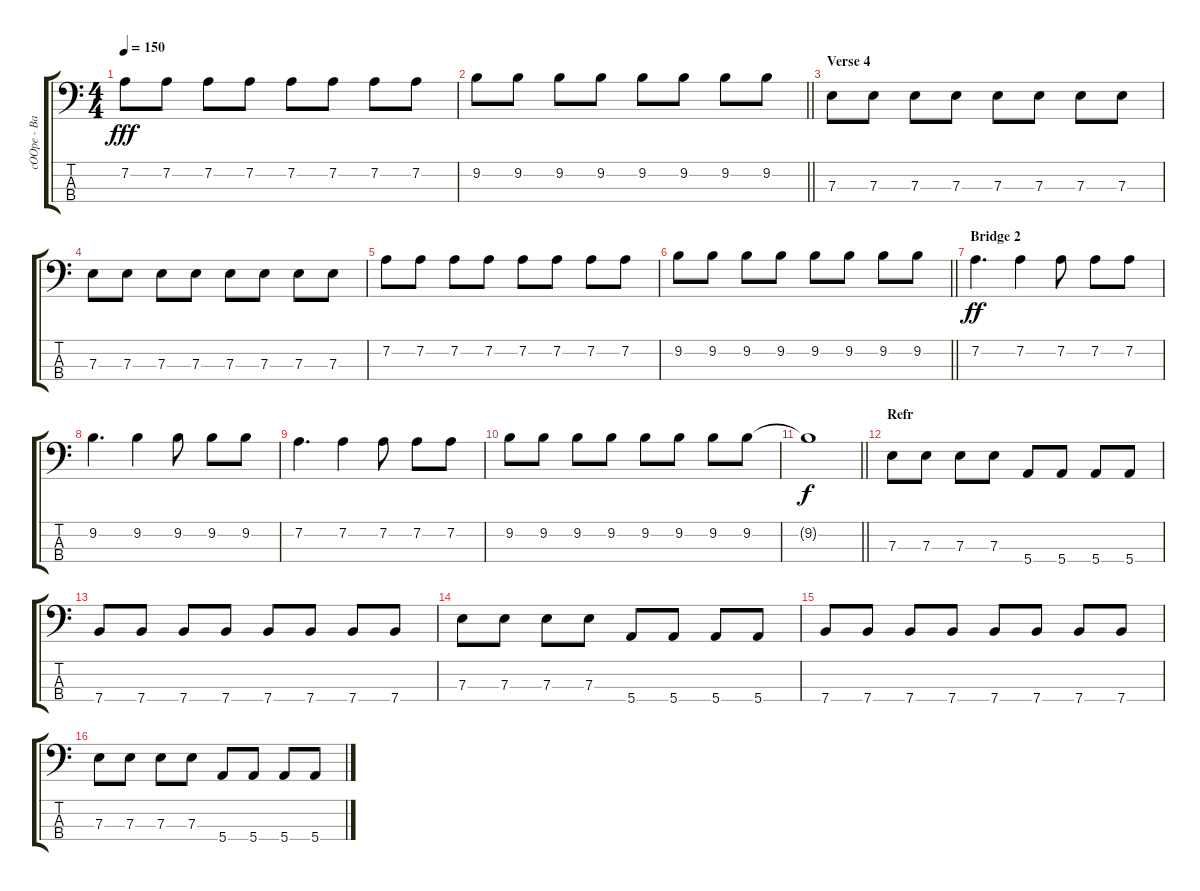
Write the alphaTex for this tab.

\track ("cOOpe - Bass" "cOOpe - Ba") {instrument electricbassfinger}
\staff {score tabs}
\tuning (G2 D2 A1 E1) {hide}
\ts (4 4)
\tempo 150
\clef f4
\ks c
7.2.8{dy fff} 7.2.8 7.2.8 7.2.8 7.2.8 7.2.8 7.2.8 7.2.8 |
\barLineRight lightlight
9.2.8 9.2.8 9.2.8 9.2.8 9.2.8 9.2.8 9.2.8 9.2.8 |
\section ("" "Verse 4")
7.3.8 7.3.8 7.3.8 7.3.8 7.3.8 7.3.8 7.3.8 7.3.8 |
7.3.8 7.3.8 7.3.8 7.3.8 7.3.8 7.3.8 7.3.8 7.3.8 |
7.2.8 7.2.8 7.2.8 7.2.8 7.2.8 7.2.8 7.2.8 7.2.8 |
\barLineRight lightlight
9.2.8 9.2.8 9.2.8 9.2.8 9.2.8 9.2.8 9.2.8 9.2.8 |
\section ("" "Bridge 2")
7.2.4{d dy ff} 7.2.4 7.2.8 7.2.8 7.2.8 |
9.2.4{d} 9.2.4 9.2.8 9.2.8 9.2.8 |
7.2.4{d} 7.2.4 7.2.8 7.2.8 7.2.8 |
9.2.8 9.2.8 9.2.8 9.2.8 9.2.8 9.2.8 9.2.8 9.2.8 |
\barLineRight lightlight
9.2{t}.1{dy f} |
\section ("" "Refr")
7.3.8 7.3.8 7.3.8 7.3.8 5.4.8 5.4.8 5.4.8 5.4.8 |
7.4.8 7.4.8 7.4.8 7.4.8 7.4.8 7.4.8 7.4.8 7.4.8 |
7.3.8 7.3.8 7.3.8 7.3.8 5.4.8 5.4.8 5.4.8 5.4.8 |
7.4.8 7.4.8 7.4.8 7.4.8 7.4.8 7.4.8 7.4.8 7.4.8 |
7.3.8 7.3.8 7.3.8 7.3.8 5.4.8 5.4.8 5.4.8 5.4.8
